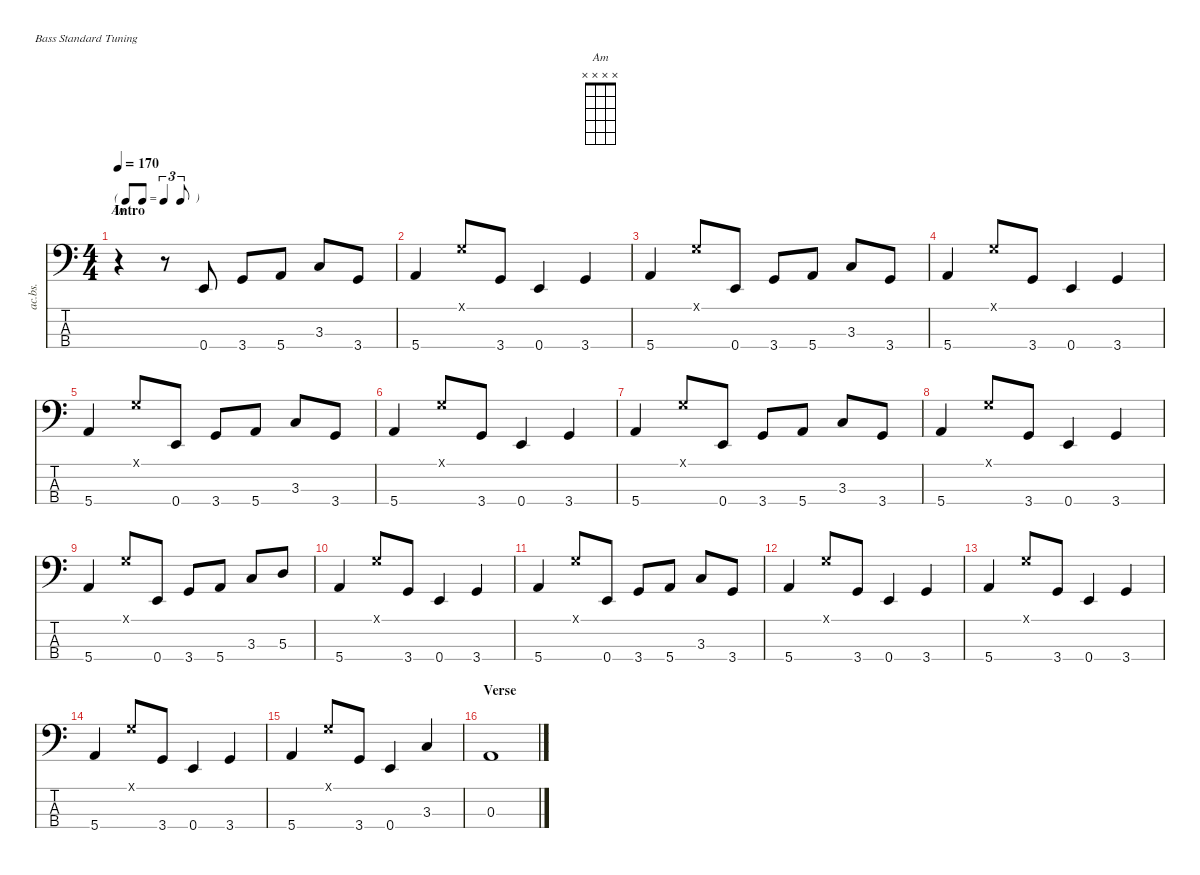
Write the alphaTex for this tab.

\defaultSystemsLayout 4
\hideDynamics
\bracketExtendMode nobrackets
\track ("Acoustic Bass" "ac.bs.") {instrument acousticbass}
\staff {score tabs}
\tuning (G2 D2 A1 E1)
\chord ("Am" x x x x)
\ts (4 4)
\tf triplet8th
\section ("" "Intro")
\tempo 170
\clef f4
\ks c
r.4{ch "Am" dy mf instrument acousticbass} r.8 0.4.8 3.4.8 5.4.8 3.3.8 3.4.8 |
5.4.4 0.1{x}.8 3.4.8 0.4.4 3.4.4 |
5.4.4 0.1{x}.8 0.4.8 3.4.8 5.4.8 3.3.8 3.4.8 |
5.4.4 0.1{x}.8 3.4.8 0.4.4 3.4.4 |
5.4.4 0.1{x}.8 0.4.8 3.4.8 5.4.8 3.3.8 3.4.8 |
5.4.4 0.1{x}.8 3.4.8 0.4.4 3.4.4 |
5.4.4 0.1{x}.8 0.4.8 3.4.8 5.4.8 3.3.8 3.4.8 |
5.4.4 0.1{x}.8 3.4.8 0.4.4 3.4.4 |
5.4.4 0.1{x}.8 0.4.8 3.4.8 5.4.8 3.3.8 5.3.8 |
5.4.4 0.1{x}.8 3.4.8 0.4.4 3.4.4 |
5.4.4 0.1{x}.8 0.4.8 3.4.8 5.4.8 3.3.8 3.4.8 |
5.4.4 0.1{x}.8 3.4.8 0.4.4 3.4.4 |
5.4.4 0.1{x}.8 3.4.8 0.4.4 3.4.4 |
5.4.4 0.1{x}.8 3.4.8 0.4.4 3.4.4 |
5.4.4 0.1{x}.8 3.4.8 0.4.4 3.3.4 |
\section ("" "Verse")
0.3.1
